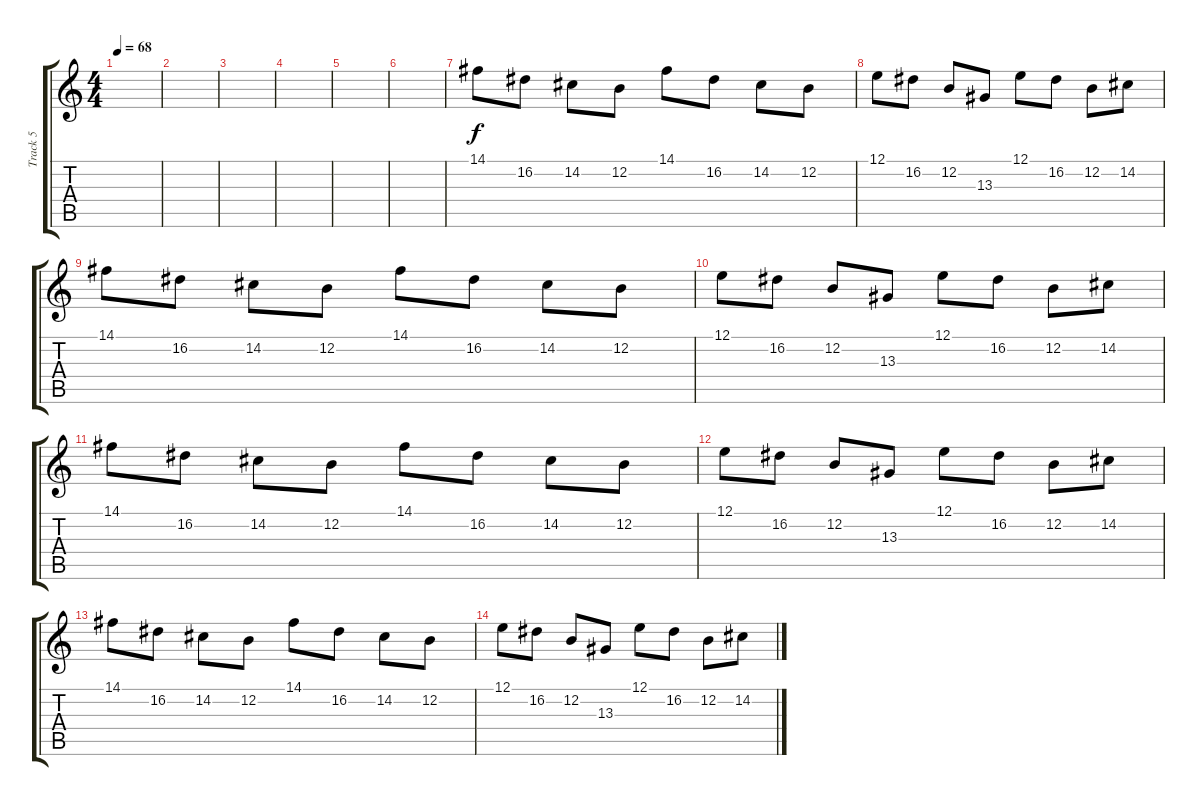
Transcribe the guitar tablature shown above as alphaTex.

\track ("Track 5" "Track 5") {instrument brightacousticpiano}
\staff {score tabs}
\tuning (E4 B3 G3 D3 A2 E2) {hide}
\ts (4 4)
\tempo 68
\clef g2
\ks c
|
|
|
|
|
|
14.1.8 16.2.8 14.2.8 12.2.8 14.1.8 16.2.8 14.2.8 12.2.8 |
12.1.8 16.2.8 12.2.8 13.3.8 12.1.8 16.2.8 12.2.8 14.2.8 |
14.1.8 16.2.8 14.2.8 12.2.8 14.1.8 16.2.8 14.2.8 12.2.8 |
12.1.8 16.2.8 12.2.8 13.3.8 12.1.8 16.2.8 12.2.8 14.2.8 |
14.1.8 16.2.8 14.2.8 12.2.8 14.1.8 16.2.8 14.2.8 12.2.8 |
12.1.8 16.2.8 12.2.8 13.3.8 12.1.8 16.2.8 12.2.8 14.2.8 |
14.1.8 16.2.8 14.2.8 12.2.8 14.1.8 16.2.8 14.2.8 12.2.8 |
12.1.8 16.2.8 12.2.8 13.3.8 12.1.8 16.2.8 12.2.8 14.2.8
